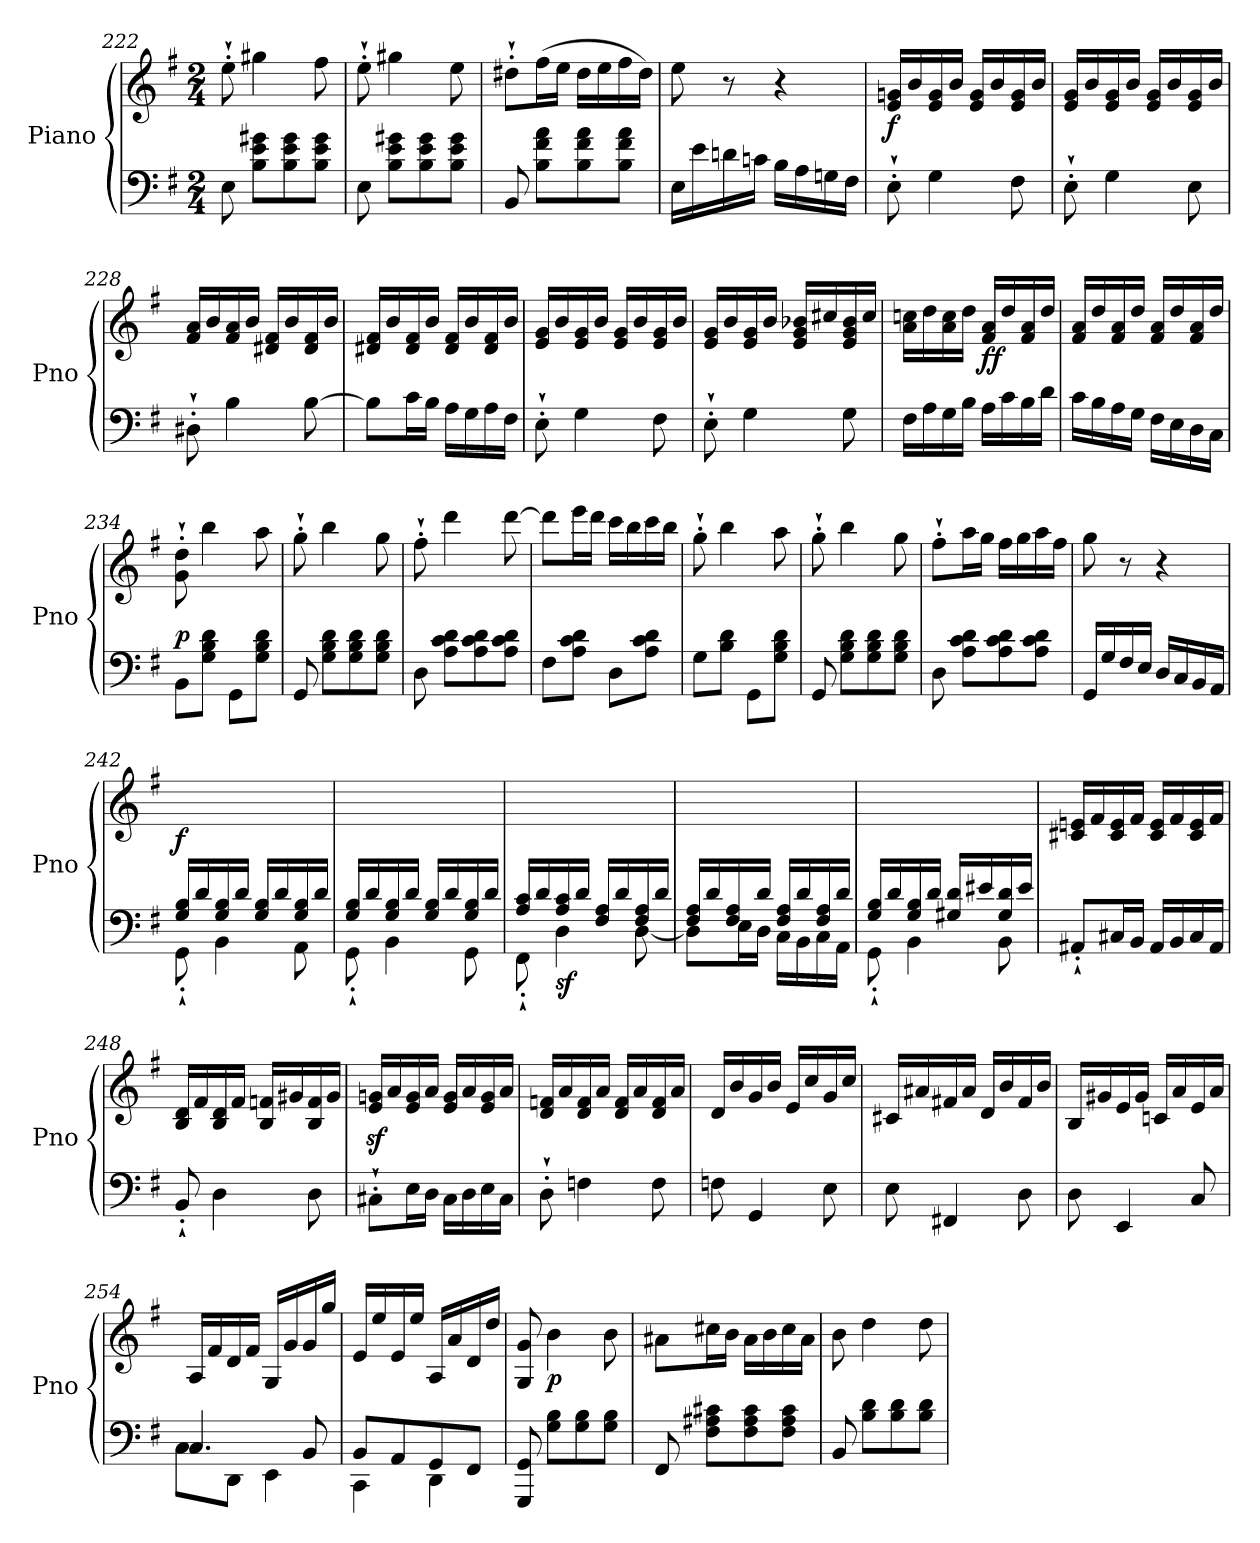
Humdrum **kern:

**kern	**kern	**dynam
*part1	*part1	*part1
*staff2	*staff1	*staff1/2
*I"Piano	*	*
*I'Pno	*	*
*clefF4	*clefG2	*
*k[f#]	*k[f#]	*
*M2/4	*M2/4	*
=222	=222	=222
8E\	8ee'`\	.
8B\ 8e\ 8g#X\L	4gg#X\	.
8B\ 8e\ 8g#\	.	.
8B\ 8e\ 8g#\J	8ff#\	.
=223	=223	=223
8E\	8ee'`\	.
8B\ 8e\ 8g#X\L	4gg#X\	.
8B\ 8e\ 8g#\	.	.
8B\ 8e\ 8g#\J	8ee\	.
=224	=224	=224
8BB/	8dd#X'`\L	.
8B\ 8f#\ 8a\L	(>16ff#\L	.
.	16ee\JJ	.
8B\ 8f#\ 8a\	16dd#\LL	.
.	16ee\	.
8B\ 8f#\ 8a\J	16ff#\	.
.	16dd#\JJ)	.
=225	=225	=225
16E\LL	8ee\	.
16e\	.	.
16dn\	8r	.
16cn\JJ	.	.
16B\LL	4r	.
16A\	.	.
16Gn\	.	.
16F#\JJ	.	.
!!LO:LB:g=z
=226	=226	=226
!	!	!LO:DY:b
8E'`\	16e/ 16gn/LL	f
.	16b/	.
4G\	16e/ 16g/	.
.	16b/JJ	.
.	16e/ 16g/LL	.
.	16b/	.
8F#\	16e/ 16g/	.
.	16b/JJ	.
=227	=227	=227
8E'`\	16e/ 16g/LL	.
.	16b/	.
4G\	16e/ 16g/	.
.	16b/JJ	.
.	16e/ 16g/LL	.
.	16b/	.
8E\	16e/ 16g/	.
.	16b/JJ	.
=228	=228	=228
8D#X'`\	16f#/ 16a/LL	.
.	16b/	.
4B\	16f#/ 16a/	.
.	16b/JJ	.
.	16d#X/ 16f#/LL	.
.	16b/	.
[8B\	16d#/ 16f#/	.
.	16b/JJ	.
=229	=229	=229
8B\L]	16d#X/ 16f#/LL	.
.	16b/	.
16c\L	16d#/ 16f#/	.
16B\JJ	16b/JJ	.
16A\LL	16d#/ 16f#/LL	.
16G\	16b/	.
16A\	16d#/ 16f#/	.
16F#\JJ	16b/JJ	.
=230	=230	=230
!	!	!LO:DY:b
8E'`\	16e/ 16g/LL	other-dynamics
.	16b/	.
4G\	16e/ 16g/	.
.	16b/JJ	.
.	16e/ 16g/LL	.
.	16b/	.
8F#\	16e/ 16g/	.
.	16b/JJ	.
!!LO:LB:g=z
=231	=231	=231
8E'`\	16e/ 16g/LL	.
.	16b/	.
4G\	16e/ 16g/	.
.	16b/JJ	.
.	16e/ 16g/ 16b-X/LL	.
.	16cc#X/	.
8G\	16e/ 16g/ 16b-/	.
.	16cc#/JJ	.
=232	=232	=232
16F#\LL	16a\ 16ccn\LL	.
16A\	16dd\	.
16G\	16a\ 16cc\	.
16B\JJ	16dd\JJ	.
!	!	!LO:DY:b
16A\LL	16f#/ 16a/LL	ff
16c\	16dd/	.
16B\	16f#/ 16a/	.
16d\JJ	16dd/JJ	.
=233	=233	=233
16c\LL	16f#/ 16a/LL	.
16B\	16dd/	.
16A\	16f#/ 16a/	.
16G\JJ	16dd/JJ	.
16F#\LL	16f#/ 16a/LL	.
16E\	16dd/	.
16D\	16f#/ 16a/	.
16C\JJ	16dd/JJ	.
=234	=234	=234
!	!	!LO:DY:a=2
8BB\L	8g\'` 8dd\'`	p
8G\ 8B\ 8d\J	4bb\	.
8GG\L	.	.
8G\ 8B\ 8d\J	8aa\	.
=235	=235	=235
8GG/	8gg'`\	.
8G\ 8B\ 8d\L	4bb\	.
8G\ 8B\ 8d\	.	.
8G\ 8B\ 8d\J	8gg\	.
=236	=236	=236
8D\	8ff#'`\	.
8A\ 8c\ 8d\L	4ddd\	.
8A\ 8c\ 8d\	.	.
8A\ 8c\ 8d\J	[8ddd\	.
!!LO:LB:g=z
=237	=237	=237
8F#\L	8ddd\L]	.
8A\ 8c\ 8d\J	16eee\L	.
.	16ddd\JJ	.
8D\L	16ccc\LL	.
.	16bb\	.
8A\ 8c\ 8d\J	16ccc\	.
.	16bb\JJ	.
=238	=238	=238
8G\L	8gg'`\	.
8B\ 8d\J	4bb\	.
8GG\L	.	.
8G\ 8B\ 8d\J	8aa\	.
=239	=239	=239
8GG/	8gg'`\	.
8G\ 8B\ 8d\L	4bb\	.
8G\ 8B\ 8d\	.	.
8G\ 8B\ 8d\J	8gg\	.
=240	=240	=240
8D\	8ff#'`\L	.
8A\ 8c\ 8d\L	16aa\L	.
.	16gg\JJ	.
8A\ 8c\ 8d\	16ff#\LL	.
.	16gg\	.
8A\ 8c\ 8d\J	16aa\	.
.	16ff#\JJ	.
=241	=241	=241
16GG/LL	8gg\	.
16G/	.	.
16F#/	8r	.
16E/JJ	.	.
16D/LL	4r	.
16C/	.	.
16BB/	.	.
16AA/JJ	.	.
=242	=242	=242
*^	*	*
!	!	!	!LO:DY:b
16G/ 16B/LL	8GG'`\	2ryy	f
16d/	.	.	.
16G/ 16B/	4BB\	.	.
16d/JJ	.	.	.
16G/ 16B/LL	.	.	.
16d/	.	.	.
16G/ 16B/	8AA\	.	.
16d/JJ	.	.	.
!!LO:PB:g=z
=243	=243	=243	=243
16G/ 16B/LL	8GG'`\	2ryy	.
16d/	.	.	.
16G/ 16B/	4BB\	.	.
16d/JJ	.	.	.
16G/ 16B/LL	.	.	.
16d/	.	.	.
16G/ 16B/	8GG\	.	.
16d/JJ	.	.	.
=244	=244	=244	=244
16A/ 16c/LL	8FF#'`\	2ryy	.
16d/	.	.	.
!	!	!	!LO:DY:b=2
16A/ 16c/	4D\	.	sf
16d/JJ	.	.	.
16F#/ 16A/LL	.	.	.
16d/	.	.	.
16F#/ 16A/	[8D\	.	.
16d/JJ	.	.	.
=245	=245	=245	=245
16F#/ 16A/LL	8D\L]	2ryy	.
16d/	.	.	.
16F#/ 16A/	16E\L	.	.
16d/JJ	16D\JJ	.	.
16F#/ 16A/LL	16C\LL	.	.
16d/	16BB\	.	.
16F#/ 16A/	16C\	.	.
16d/JJ	16AA\JJ	.	.
=246	=246	=246	=246
16G/ 16B/LL	8GG'`\	2ryy	.
16d/	.	.	.
16G/ 16B/	4BB\	.	.
16d/JJ	.	.	.
16G#X/ 16d/LL	.	.	.
16e#X/	.	.	.
16G#/ 16d/	8BB\	.	.
16e#/JJ	.	.	.
*v	*v	*	*
=247	=247	=247
8AA#X'`/L	16c#X/ 16en/LL	.
.	16f#/	.
16C#X/L	16c#/ 16e/	.
16BB/JJ	16f#/JJ	.
16AA#/LL	16c#/ 16e/LL	.
16BB/	16f#/	.
16C#/	16c#/ 16e/	.
16AA#/JJ	16f#/JJ	.
!!LO:LB:g=z
=248	=248	=248
8BB'`/	16B/ 16d/LL	.
.	16f#/	.
4D\	16B/ 16d/	.
.	16f#/JJ	.
.	16B/ 16fn/LL	.
.	16g#X/	.
8D\	16B/ 16f/	.
.	16g#/JJ	.
=249	=249	=249
8C#X'`\L	16e/z< 16gn/z<LL	.
.	16a/	.
16E\L	16e/ 16g/	.
16D\JJ	16a/JJ	.
16C#\LL	16e/ 16g/LL	.
16D\	16a/	.
16E\	16e/ 16g/	.
16C#\JJ	16a/JJ	.
=250	=250	=250
8D'`\	16d/ 16fn/LL	.
.	16a/	.
4Fn\	16d/ 16f/	.
.	16a/JJ	.
.	16d/ 16f/LL	.
.	16a/	.
8F\	16d/ 16f/	.
.	16a/JJ	.
=251	=251	=251
8Fn\	16d/LL	.
.	16b/	.
4GG/	16g/	.
.	16b/JJ	.
.	16e/LL	.
.	16cc/	.
8E\	16g/	.
.	16cc/JJ	.
=252	=252	=252
8E\	16c#X/LL	.
.	16a#X/	.
4FF#X/	16f#X/	.
.	16a#/JJ	.
.	16d/LL	.
.	16b/	.
8D\	16f#/	.
.	16b/JJ	.
!!LO:LB:g=z
=253	=253	=253
8D\	16B/LL	.
.	16g#X/	.
4EE/	16e/	.
.	16g#/JJ	.
.	16cn/LL	.
.	16a/	.
8C/	16e/	.
.	16a/JJ	.
=254	=254	=254
*^	*	*
4.C/	8C\L	16A/LL	.
.	.	16f#/	.
.	8DD\J	16d/	.
.	.	16f#/JJ	.
.	4EE\	16G/LL	.
.	.	16g/	.
8BB/	.	16g/	.
.	.	16gg/JJ	.
=255	=255	=255	=255
8BB/L	4CC\	16e/LL	.
.	.	16ee/	.
8AA/	.	16e/	.
.	.	16ee/JJ	.
8GG/	4DD\	16A/LL	.
.	.	16a/	.
8FF#/J	.	16d/	.
.	.	16dd/JJ	.
*v	*v	*	*
=256	=256	=256
8GGG/ 8GG/	8G/ 8g/	.
!	!	!LO:DY:b
8G\ 8B\L	4b\	p
8G\ 8B\	.	.
8G\ 8B\J	8b\	.
=257	=257	=257
8FF#/	8a#X\L	.
8F#\ 8A#X\ 8c#X\L	16cc#X\L	.
.	16b\JJ	.
8F#\ 8A#\ 8c#\	16a#\LL	.
.	16b\	.
8F#\ 8A#\ 8c#\J	16cc#\	.
.	16a#\JJ	.
=258	=258	=258
8BB/	8b\	.
8B\ 8d\L	4dd\	.
8B\ 8d\	.	.
8B\ 8d\J	8dd\	.
=	=	=
*-	*-	*-
